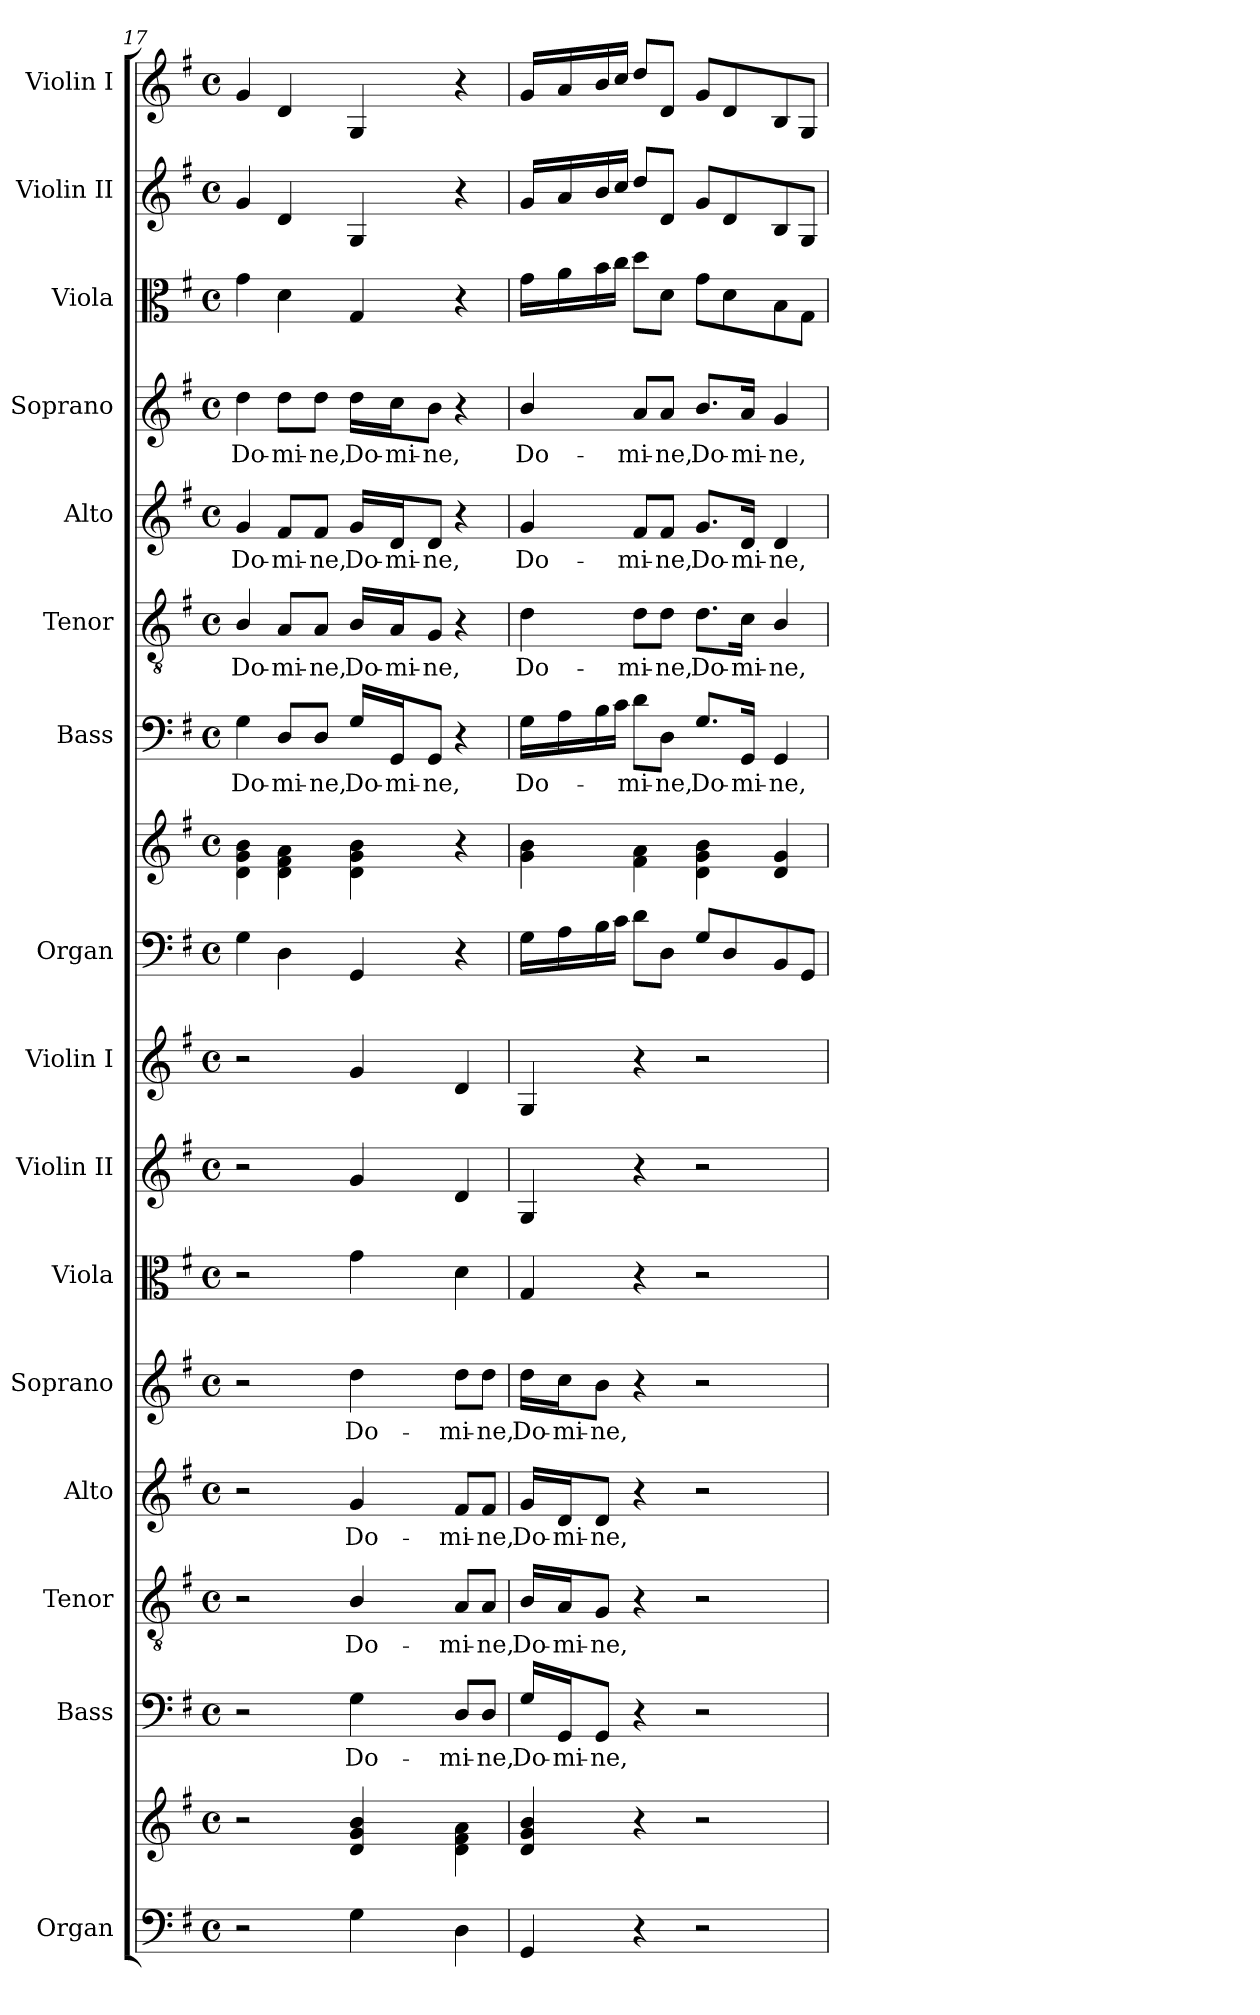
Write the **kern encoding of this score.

**kern	**kern	**kern	**text	**kern	**text	**kern	**text	**kern	**text	**kern	**kern	**kern	**kern	**kern	**kern	**text	**kern	**text	**kern	**text	**kern	**text	**kern	**kern	**kern
*part16	*part16	*part15	*part15	*part14	*part14	*part13	*part13	*part12	*part12	*part11	*part10	*part9	*part8	*part8	*part7	*part7	*part6	*part6	*part5	*part5	*part4	*part4	*part3	*part2	*part1
*staff18	*staff17	*staff16	*staff16	*staff15	*staff15	*staff14	*staff14	*staff13	*staff13	*staff12	*staff11	*staff10	*staff9	*staff8	*staff7	*staff7	*staff6	*staff6	*staff5	*staff5	*staff4	*staff4	*staff3	*staff2	*staff1
*I"Organ	*	*I"Bass	*	*I"Tenor	*	*I"Alto	*	*I"Soprano	*	*I"Viola	*I"Violin II	*I"Violin I	*I"Organ	*	*I"Bass	*	*I"Tenor	*	*I"Alto	*	*I"Soprano	*	*I"Viola	*I"Violin II	*I"Violin I
*I'Org.	*	*I'B.	*	*I'T.	*	*I'A.	*	*I'S.	*	*I'Vla.	*I'Vln. II	*I'Vln. I	*I'Org.	*	*I'B.	*	*I'T.	*	*I'A.	*	*I'S.	*	*I'Vla.	*I'Vln. II	*I'Vln. I
*clefF4	*clefG2	*clefF4	*	*clefGv2	*	*clefG2	*	*clefG2	*	*clefC3	*clefG2	*clefG2	*clefF4	*clefG2	*clefF4	*	*clefGv2	*	*clefG2	*	*clefG2	*	*clefC3	*clefG2	*clefG2
*	*	*	*	*ITrd7c12	*	*	*	*	*	*	*	*	*	*	*	*	*ITrd7c12	*	*	*	*	*	*	*	*
*k[f#]	*k[f#]	*k[f#]	*	*k[f#]	*	*k[f#]	*	*k[f#]	*	*k[f#]	*k[f#]	*k[f#]	*k[f#]	*k[f#]	*k[f#]	*	*k[f#]	*	*k[f#]	*	*k[f#]	*	*k[f#]	*k[f#]	*k[f#]
*G:	*G:	*G:	*	*G:	*	*G:	*	*G:	*	*G:	*G:	*G:	*G:	*G:	*G:	*	*G:	*	*G:	*	*G:	*	*G:	*G:	*G:
*M4/4	*M4/4	*M4/4	*	*M4/4	*	*M4/4	*	*M4/4	*	*M4/4	*M4/4	*M4/4	*M4/4	*M4/4	*M4/4	*	*M4/4	*	*M4/4	*	*M4/4	*	*M4/4	*M4/4	*M4/4
*met(c)	*met(c)	*met(c)	*	*met(c)	*	*met(c)	*	*met(c)	*	*met(c)	*met(c)	*met(c)	*met(c)	*met(c)	*met(c)	*	*met(c)	*	*met(c)	*	*met(c)	*	*met(c)	*met(c)	*met(c)
=17	=17	=17	=17	=17	=17	=17	=17	=17	=17	=17	=17	=17	=17	=17	=17	=17	=17	=17	=17	=17	=17	=17	=17	=17	=17
!	!	!	!	!	!	!	!	!	!	!	!	!	!	!	!	!LO:LY:b:color=#000000	!	!	!	!	!	!	!	!	!
!	!	!	!	!	!	!	!	!	!	!	!	!	!	!	!	!	!	!LO:LY:b:color=#000000	!	!	!	!	!	!	!
!	!	!	!	!	!	!	!	!	!	!	!	!	!	!	!	!	!	!	!	!LO:LY:b:color=#000000	!	!	!	!	!
!	!	!	!	!	!	!	!	!	!	!	!	!	!	!	!	!	!	!	!	!	!	!LO:LY:b:color=#000000	!	!	!
2r	2r	2r	.	2r	.	2r	.	2r	.	2r	2r	2r	4Gi\	4di\ 4gi 4bi	4Gi\	Do-	4BBi/	Do-	4gi/	Do-	4ddi\	Do-	4gi\	4gi/	4gi/
!	!	!	!	!	!	!	!	!	!	!	!	!	!	!	!	!LO:LY:b:color=#000000	!	!	!	!	!	!	!	!	!
!	!	!	!	!	!	!	!	!	!	!	!	!	!	!	!	!	!	!LO:LY:b:color=#000000	!	!	!	!	!	!	!
!	!	!	!	!	!	!	!	!	!	!	!	!	!	!	!	!	!	!	!	!LO:LY:b:color=#000000	!	!	!	!	!
!	!	!	!	!	!	!	!	!	!	!	!	!	!	!	!	!	!	!	!	!	!	!LO:LY:b:color=#000000	!	!	!
.	.	.	.	.	.	.	.	.	.	.	.	.	4Di\	4di\ 4f#i 4ai	8Di/L	-mi-	8AAi/L	-mi-	8f#i/L	-mi-	8ddi\L	-mi-	4di\	4di/	4di/
!	!	!	!	!	!	!	!	!	!	!	!	!	!	!	!	!LO:LY:b:color=#000000	!	!	!	!	!	!	!	!	!
!	!	!	!	!	!	!	!	!	!	!	!	!	!	!	!	!	!	!LO:LY:b:color=#000000	!	!	!	!	!	!	!
!	!	!	!	!	!	!	!	!	!	!	!	!	!	!	!	!	!	!	!	!LO:LY:b:color=#000000	!	!	!	!	!
!	!	!	!	!	!	!	!	!	!	!	!	!	!	!	!	!	!	!	!	!	!	!LO:LY:b:color=#000000	!	!	!
.	.	.	.	.	.	.	.	.	.	.	.	.	.	.	8Di/J	-ne,	8AAi/J	-ne,	8f#i/J	-ne,	8ddi\J	-ne,	.	.	.
!	!	!	!LO:LY:b:color=#000000	!	!	!	!	!	!	!	!	!	!	!	!	!	!	!	!	!	!	!	!	!	!
!	!	!	!	!	!LO:LY:b:color=#000000	!	!	!	!	!	!	!	!	!	!	!	!	!	!	!	!	!	!	!	!
!	!	!	!	!	!	!	!LO:LY:b:color=#000000	!	!	!	!	!	!	!	!	!	!	!	!	!	!	!	!	!	!
!	!	!	!	!	!	!	!	!	!LO:LY:b:color=#000000	!	!	!	!	!	!	!	!	!	!	!	!	!	!	!	!
!	!	!	!	!	!	!	!	!	!	!	!	!	!	!	!	!LO:LY:b:color=#000000	!	!	!	!	!	!	!	!	!
!	!	!	!	!	!	!	!	!	!	!	!	!	!	!	!	!	!	!LO:LY:b:color=#000000	!	!	!	!	!	!	!
!	!	!	!	!	!	!	!	!	!	!	!	!	!	!	!	!	!	!	!	!LO:LY:b:color=#000000	!	!	!	!	!
!	!	!	!	!	!	!	!	!	!	!	!	!	!	!	!	!	!	!	!	!	!	!LO:LY:b:color=#000000	!	!	!
4Gi\	4di/ 4gi 4bi	4Gi\	Do-	4BBi/	Do-	4gi/	Do-	4ddi\	Do-	4gi\	4gi/	4gi/	4GGi/	4di\ 4gi 4bi	16Gi/LL	Do-	16BBi/LL	Do-	16gi/LL	Do-	16ddi\LL	Do-	4Gi/	4Gi/	4Gi/
!	!	!	!	!	!	!	!	!	!	!	!	!	!	!	!	!LO:LY:b:color=#000000	!	!	!	!	!	!	!	!	!
!	!	!	!	!	!	!	!	!	!	!	!	!	!	!	!	!	!	!LO:LY:b:color=#000000	!	!	!	!	!	!	!
!	!	!	!	!	!	!	!	!	!	!	!	!	!	!	!	!	!	!	!	!LO:LY:b:color=#000000	!	!	!	!	!
!	!	!	!	!	!	!	!	!	!	!	!	!	!	!	!	!	!	!	!	!	!	!LO:LY:b:color=#000000	!	!	!
.	.	.	.	.	.	.	.	.	.	.	.	.	.	.	16GGi/J	-mi-	16AAi/J	-mi-	16di/J	-mi-	16cci\J	-mi-	.	.	.
!	!	!	!	!	!	!	!	!	!	!	!	!	!	!	!	!LO:LY:b:color=#000000	!	!	!	!	!	!	!	!	!
!	!	!	!	!	!	!	!	!	!	!	!	!	!	!	!	!	!	!LO:LY:b:color=#000000	!	!	!	!	!	!	!
!	!	!	!	!	!	!	!	!	!	!	!	!	!	!	!	!	!	!	!	!LO:LY:b:color=#000000	!	!	!	!	!
!	!	!	!	!	!	!	!	!	!	!	!	!	!	!	!	!	!	!	!	!	!	!LO:LY:b:color=#000000	!	!	!
.	.	.	.	.	.	.	.	.	.	.	.	.	.	.	8GGi/J	-ne,	8GGi/J	-ne,	8di/J	-ne,	8bi\J	-ne,	.	.	.
!	!	!	!LO:LY:b:color=#000000	!	!	!	!	!	!	!	!	!	!	!	!	!	!	!	!	!	!	!	!	!	!
!	!	!	!	!	!LO:LY:b:color=#000000	!	!	!	!	!	!	!	!	!	!	!	!	!	!	!	!	!	!	!	!
!	!	!	!	!	!	!	!LO:LY:b:color=#000000	!	!	!	!	!	!	!	!	!	!	!	!	!	!	!	!	!	!
!	!	!	!	!	!	!	!	!	!LO:LY:b:color=#000000	!	!	!	!	!	!	!	!	!	!	!	!	!	!	!	!
4Di\	4di\ 4f#i 4ai	8Di/L	-mi-	8AAi/L	-mi-	8f#i/L	-mi-	8ddi\L	-mi-	4di\	4di/	4di/	4r	4r	4r	.	4r	.	4r	.	4r	.	4r	4r	4r
!	!	!	!LO:LY:b:color=#000000	!	!	!	!	!	!	!	!	!	!	!	!	!	!	!	!	!	!	!	!	!	!
!	!	!	!	!	!LO:LY:b:color=#000000	!	!	!	!	!	!	!	!	!	!	!	!	!	!	!	!	!	!	!	!
!	!	!	!	!	!	!	!LO:LY:b:color=#000000	!	!	!	!	!	!	!	!	!	!	!	!	!	!	!	!	!	!
!	!	!	!	!	!	!	!	!	!LO:LY:b:color=#000000	!	!	!	!	!	!	!	!	!	!	!	!	!	!	!	!
.	.	8Di/J	-ne,	8AAi/J	-ne,	8f#i/J	-ne,	8ddi\J	-ne,	.	.	.	.	.	.	.	.	.	.	.	.	.	.	.	.
=18	=18	=18	=18	=18	=18	=18	=18	=18	=18	=18	=18	=18	=18	=18	=18	=18	=18	=18	=18	=18	=18	=18	=18	=18	=18
!	!	!	!LO:LY:b:color=#000000	!	!	!	!	!	!	!	!	!	!	!	!	!	!	!	!	!	!	!	!	!	!
!	!	!	!	!	!LO:LY:b:color=#000000	!	!	!	!	!	!	!	!	!	!	!	!	!	!	!	!	!	!	!	!
!	!	!	!	!	!	!	!LO:LY:b:color=#000000	!	!	!	!	!	!	!	!	!	!	!	!	!	!	!	!	!	!
!	!	!	!	!	!	!	!	!	!LO:LY:b:color=#000000	!	!	!	!	!	!	!	!	!	!	!	!	!	!	!	!
!	!	!	!	!	!	!	!	!	!	!	!	!	!	!	!	!LO:LY:b:color=#000000	!	!	!	!	!	!	!	!	!
!	!	!	!	!	!	!	!	!	!	!	!	!	!	!	!	!	!	!LO:LY:b:color=#000000	!	!	!	!	!	!	!
!	!	!	!	!	!	!	!	!	!	!	!	!	!	!	!	!	!	!	!	!LO:LY:b:color=#000000	!	!	!	!	!
!	!	!	!	!	!	!	!	!	!	!	!	!	!	!	!	!	!	!	!	!	!	!LO:LY:b:color=#000000	!	!	!
4GGi/	4di/ 4gi 4bi	16Gi/LL	Do-	16BBi/LL	Do-	16gi/LL	Do-	16ddi\LL	Do-	4Gi/	4Gi/	4Gi/	16Gi\LL	4gi\ 4bi	16Gi\LL	Do-	4Di\	Do-	4gi/	Do-	4bi/	Do-	16gi\LL	16gi/LL	16gi/LL
!	!	!	!LO:LY:b:color=#000000	!	!	!	!	!	!	!	!	!	!	!	!	!	!	!	!	!	!	!	!	!	!
!	!	!	!	!	!LO:LY:b:color=#000000	!	!	!	!	!	!	!	!	!	!	!	!	!	!	!	!	!	!	!	!
!	!	!	!	!	!	!	!LO:LY:b:color=#000000	!	!	!	!	!	!	!	!	!	!	!	!	!	!	!	!	!	!
!	!	!	!	!	!	!	!	!	!LO:LY:b:color=#000000	!	!	!	!	!	!	!	!	!	!	!	!	!	!	!	!
.	.	16GGi/J	-mi-	16AAi/J	-mi-	16di/J	-mi-	16cci\J	-mi-	.	.	.	16Ai\	.	16Ai\	.	.	.	.	.	.	.	16ai\	16ai/	16ai/
!	!	!	!LO:LY:b:color=#000000	!	!	!	!	!	!	!	!	!	!	!	!	!	!	!	!	!	!	!	!	!	!
!	!	!	!	!	!LO:LY:b:color=#000000	!	!	!	!	!	!	!	!	!	!	!	!	!	!	!	!	!	!	!	!
!	!	!	!	!	!	!	!LO:LY:b:color=#000000	!	!	!	!	!	!	!	!	!	!	!	!	!	!	!	!	!	!
!	!	!	!	!	!	!	!	!	!LO:LY:b:color=#000000	!	!	!	!	!	!	!	!	!	!	!	!	!	!	!	!
.	.	8GGi/J	-ne,	8GGi/J	-ne,	8di/J	-ne,	8bi\J	-ne,	.	.	.	16Bi\	.	16Bi\	.	.	.	.	.	.	.	16bi\	16bi/	16bi/
.	.	.	.	.	.	.	.	.	.	.	.	.	16ci\JJ	.	16ci\JJ	.	.	.	.	.	.	.	16cci\JJ	16cci/JJ	16cci/JJ
!	!	!	!	!	!	!	!	!	!	!	!	!	!	!	!	!LO:LY:b:color=#000000	!	!	!	!	!	!	!	!	!
!	!	!	!	!	!	!	!	!	!	!	!	!	!	!	!	!	!	!LO:LY:b:color=#000000	!	!	!	!	!	!	!
!	!	!	!	!	!	!	!	!	!	!	!	!	!	!	!	!	!	!	!	!LO:LY:b:color=#000000	!	!	!	!	!
!	!	!	!	!	!	!	!	!	!	!	!	!	!	!	!	!	!	!	!	!	!	!LO:LY:b:color=#000000	!	!	!
4r	4r	4r	.	4r	.	4r	.	4r	.	4r	4r	4r	8di\L	4f#i\ 4ai	8di\L	-mi-	8Di\L	-mi-	8f#i/L	-mi-	8ai/L	-mi-	8ddi\L	8ddi/L	8ddi/L
!	!	!	!	!	!	!	!	!	!	!	!	!	!	!	!	!LO:LY:b:color=#000000	!	!	!	!	!	!	!	!	!
!	!	!	!	!	!	!	!	!	!	!	!	!	!	!	!	!	!	!LO:LY:b:color=#000000	!	!	!	!	!	!	!
!	!	!	!	!	!	!	!	!	!	!	!	!	!	!	!	!	!	!	!	!LO:LY:b:color=#000000	!	!	!	!	!
!	!	!	!	!	!	!	!	!	!	!	!	!	!	!	!	!	!	!	!	!	!	!LO:LY:b:color=#000000	!	!	!
.	.	.	.	.	.	.	.	.	.	.	.	.	8Di\J	.	8Di\J	-ne,	8Di\J	-ne,	8f#i/J	-ne,	8ai/J	-ne,	8di\J	8di/J	8di/J
!	!	!	!	!	!	!	!	!	!	!	!	!	!	!	!	!LO:LY:b:color=#000000	!	!	!	!	!	!	!	!	!
!	!	!	!	!	!	!	!	!	!	!	!	!	!	!	!	!	!	!LO:LY:b:color=#000000	!	!	!	!	!	!	!
!	!	!	!	!	!	!	!	!	!	!	!	!	!	!	!	!	!	!	!	!LO:LY:b:color=#000000	!	!	!	!	!
!	!	!	!	!	!	!	!	!	!	!	!	!	!	!	!	!	!	!	!	!	!	!LO:LY:b:color=#000000	!	!	!
2r	2r	2r	.	2r	.	2r	.	2r	.	2r	2r	2r	8Gi/L	4di\ 4gi 4bi	8.Gi/L	Do-	8.Di\L	Do-	8.gi/L	Do-	8.bi/L	Do-	8gi\L	8gi/L	8gi/L
.	.	.	.	.	.	.	.	.	.	.	.	.	8Di/	.	.	.	.	.	.	.	.	.	8di\	8di/	8di/
!	!	!	!	!	!	!	!	!	!	!	!	!	!	!	!	!LO:LY:b:color=#000000	!	!	!	!	!	!	!	!	!
!	!	!	!	!	!	!	!	!	!	!	!	!	!	!	!	!	!	!LO:LY:b:color=#000000	!	!	!	!	!	!	!
!	!	!	!	!	!	!	!	!	!	!	!	!	!	!	!	!	!	!	!	!LO:LY:b:color=#000000	!	!	!	!	!
!	!	!	!	!	!	!	!	!	!	!	!	!	!	!	!	!	!	!	!	!	!	!LO:LY:b:color=#000000	!	!	!
.	.	.	.	.	.	.	.	.	.	.	.	.	.	.	16GGi/Jk	-mi-	16Ci\Jk	-mi-	16di/Jk	-mi-	16ai/Jk	-mi-	.	.	.
!	!	!	!	!	!	!	!	!	!	!	!	!	!	!	!	!LO:LY:b:color=#000000	!	!	!	!	!	!	!	!	!
!	!	!	!	!	!	!	!	!	!	!	!	!	!	!	!	!	!	!LO:LY:b:color=#000000	!	!	!	!	!	!	!
!	!	!	!	!	!	!	!	!	!	!	!	!	!	!	!	!	!	!	!	!LO:LY:b:color=#000000	!	!	!	!	!
!	!	!	!	!	!	!	!	!	!	!	!	!	!	!	!	!	!	!	!	!	!	!LO:LY:b:color=#000000	!	!	!
.	.	.	.	.	.	.	.	.	.	.	.	.	8BBi/	4di/ 4gi	4GGi/	-ne,	4BBi/	-ne,	4di/	-ne,	4gi/	-ne,	8Bi\	8Bi/	8Bi/
.	.	.	.	.	.	.	.	.	.	.	.	.	8GGi/J	.	.	.	.	.	.	.	.	.	8Gi\J	8Gi/J	8Gi/J
=	=	=	=	=	=	=	=	=	=	=	=	=	=	=	=	=	=	=	=	=	=	=	=	=	=
*-	*-	*-	*-	*-	*-	*-	*-	*-	*-	*-	*-	*-	*-	*-	*-	*-	*-	*-	*-	*-	*-	*-	*-	*-	*-
